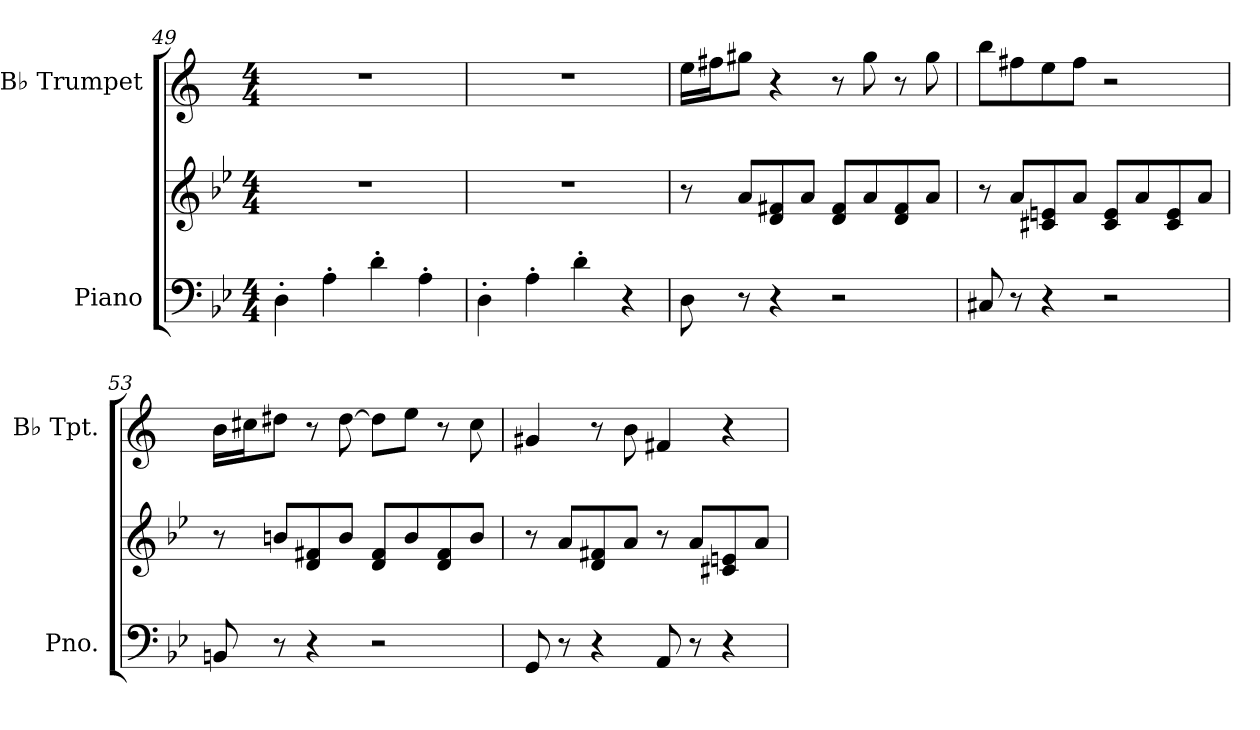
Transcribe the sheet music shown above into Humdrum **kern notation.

**kern	**kern	**kern
*part2	*part2	*part1
*staff3	*staff2	*staff1
*I"Piano	*	*I"B♭ Trumpet
*I'Pno.	*	*I'B♭ Tpt.
!!LO:LB:g=z
*clefF4	*clefG2	*clefG2
*	*	*ITrd1c2
*k[b-e-]	*k[b-e-]	*k[b-e-]
*M4/4	*M4/4	*M4/4
=49	=49	=49
4D'\	1r	1r
4A'\	.	.
4d'\	.	.
4A'\	.	.
=50	=50	=50
4D'\	1r	1r
4A'\	.	.
4d'\	.	.
4r	.	.
=51	=51	=51
8D\	8r	16dd\LL
.	.	16een\J
8r	8a/L	8ff#X\J
4r	8d/ 8f#X/	4r
.	8a/J	.
2r	8d/ 8f#/L	8r
.	8a/	8ff#\
.	8d/ 8f#/	8r
.	8a/J	8ff#\
=52	=52	=52
8C#X/	8r	8aa\L
8r	8a/L	8een\
4r	8c#X/ 8en/	8dd\
.	8a/J	8ee\J
2r	8c#/ 8e/L	2r
.	8a/	.
.	8c#/ 8e/	.
.	8a/J	.
!!LO:LB:g=z
=53	=53	=53
8BBn/	8r	16a\LL
.	.	16bn\J
8r	8bn/L	8cc#X\J
4r	8d/ 8f#X/	8r
.	8b/J	[8cc#\
2r	8d/ 8f#/L	8cc#\L]
.	8b/	8dd\J
.	8d/ 8f#/	8r
.	8b/J	8b\
=54	=54	=54
8GG/	8r	4f#X/
8r	8a/L	.
4r	8d/ 8f#X/	8r
.	8a/J	8a\
8AA/	8r	4en/
8r	8a/L	.
4r	8c#X/ 8en/	4r
.	8a/J	.
=	=	=
*-	*-	*-
